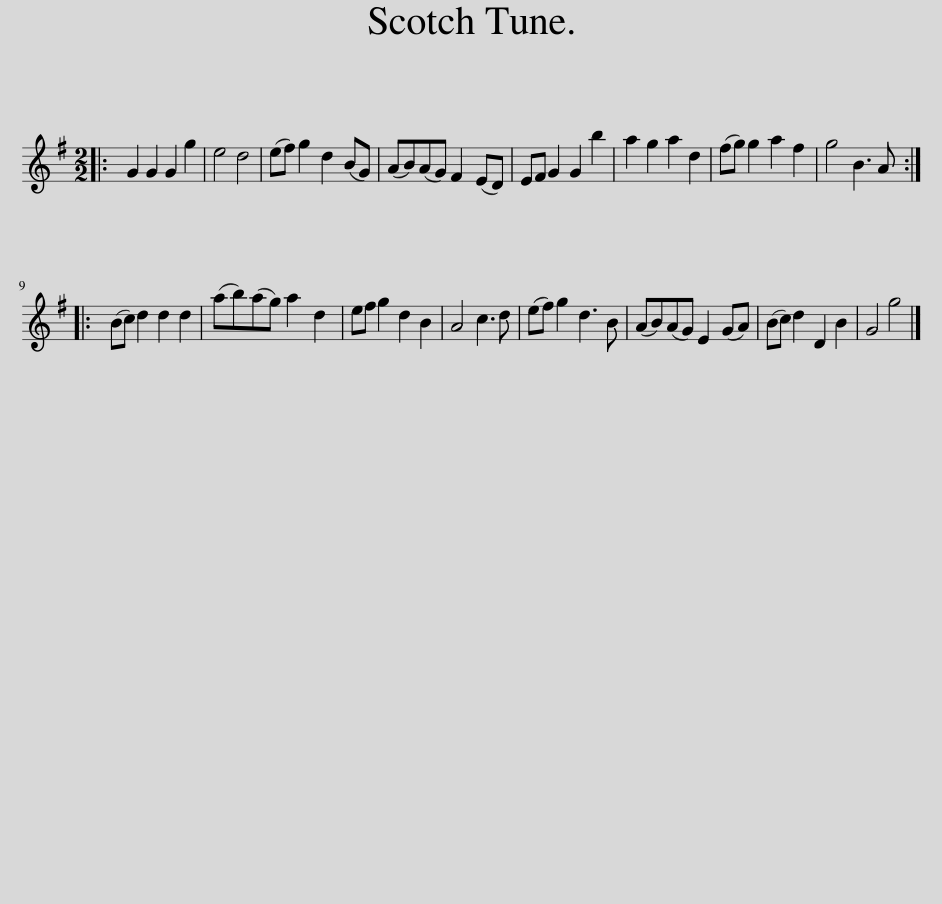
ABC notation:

X:1
L:1/8
M:2/2
I:linebreak $
K:G
V:1 treble
V:1
|: G2 G2 G2 g2 | e4 d4 | (ef) g2 d2 (BG) | (AB)(AG) F2 (ED) | EF G2 G2 b2 | %5
 a2 g2 a2 d2 | (fg) g2 a2 f2 | g4 B3 A ::$ (Bc) d2 d2 d2 | (ab)(ag) a2 d2 | %10
 ef g2 d2 B2 | A4 c3 d | (ef) g2 d3 B | (AB)(AG) E2 (GA) | (Bc) d2 D2 B2 | %15
 G4 g4 |] %16
